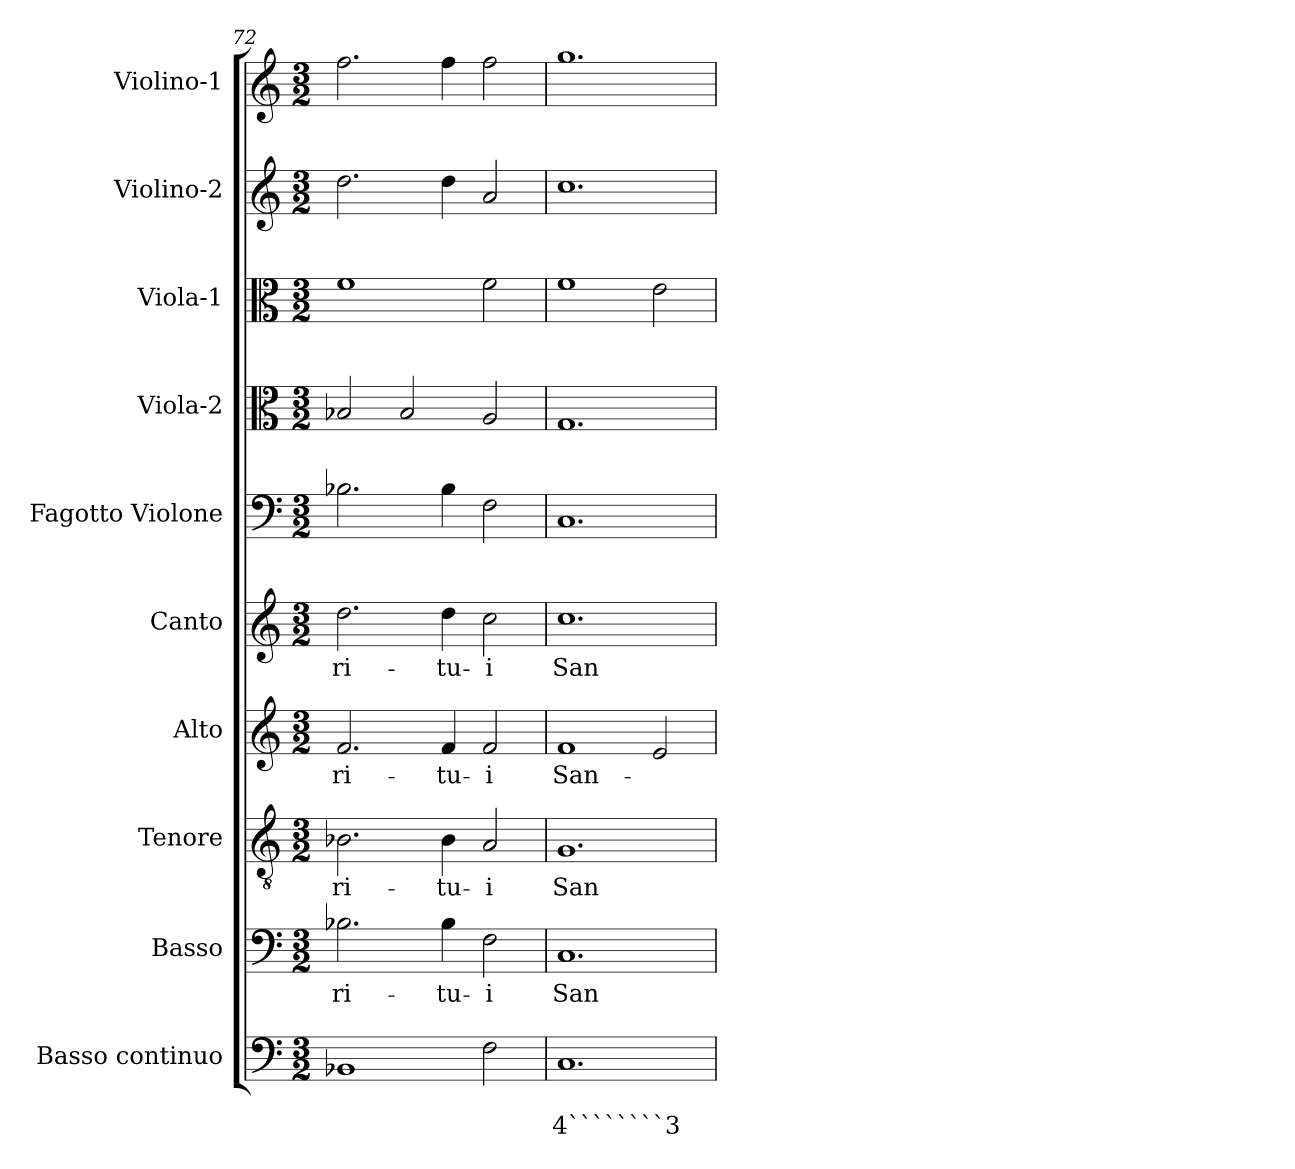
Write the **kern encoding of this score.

**kern	**text	**text	**kern	**text	**kern	**text	**kern	**text	**kern	**text	**kern	**kern	**kern	**kern	**kern
*part10	*part10	*part10	*part9	*part9	*part8	*part8	*part7	*part7	*part6	*part6	*part5	*part4	*part3	*part2	*part1
*staff10	*staff10	*staff10	*staff9	*staff9	*staff8	*staff8	*staff7	*staff7	*staff6	*staff6	*staff5	*staff4	*staff3	*staff2	*staff1
*I"Basso continuo	*	*	*I"Basso	*	*I"Tenore	*	*I"Alto	*	*I"Canto	*	*I"Fagotto Violone	*I"Viola-2	*I"Viola-1	*I"Violino-2	*I"Violino-1
*I'BC	*	*	*I'B	*	*I'T	*	*I'A	*	*I'C	*	*I'Fg	*I'Va2	*I'Va1	*I'Vi2	*I'Vi1
!!LO:LB:g=z
*clefF4	*	*	*clefF4	*	*clefGv2	*	*clefG2	*	*clefG2	*	*clefF4	*clefC3	*clefC3	*clefG2	*clefG2
*k[]	*	*	*k[]	*	*k[]	*	*k[]	*	*k[]	*	*k[]	*k[]	*k[]	*k[]	*k[]
*C:	*	*	*C:	*	*C:	*	*C:	*	*C:	*	*C:	*C:	*C:	*C:	*C:
*M3/2	*	*	*M3/2	*	*M3/2	*	*M3/2	*	*M3/2	*	*M3/2	*M3/2	*M3/2	*M3/2	*M3/2
=72	=72	=72	=72	=72	=72	=72	=72	=72	=72	=72	=72	=72	=72	=72	=72
!	!	!	!	!LO:LY:b	!	!	!	!	!	!	!	!	!	!	!
!	!	!	!	!	!	!LO:LY:b	!	!	!	!	!	!	!	!	!
!	!	!	!	!	!	!	!	!LO:LY:b	!	!	!	!	!	!	!
!	!	!	!	!	!	!	!	!	!	!LO:LY:b	!	!	!	!	!
1BB-X	.	.	2.B-X\	-ri-	2.B-X\	-ri-	2.f/	-ri-	2.dd\	-ri-	2.B-X\	2B-X/	1f	2.dd\	2.ff\
.	.	.	.	.	.	.	.	.	.	.	.	2B-/	.	.	.
!	!	!	!	!LO:LY:b	!	!	!	!	!	!	!	!	!	!	!
!	!	!	!	!	!	!LO:LY:b	!	!	!	!	!	!	!	!	!
!	!	!	!	!	!	!	!	!LO:LY:b	!	!	!	!	!	!	!
!	!	!	!	!	!	!	!	!	!	!LO:LY:b	!	!	!	!	!
.	.	.	4B-\	-tu-	4B-\	-tu-	4f/	-tu-	4dd\	-tu-	4B-\	.	.	4dd\	4ff\
!	!	!	!	!LO:LY:b	!	!	!	!	!	!	!	!	!	!	!
!	!	!	!	!	!	!LO:LY:b	!	!	!	!	!	!	!	!	!
!	!	!	!	!	!	!	!	!LO:LY:b	!	!	!	!	!	!	!
!	!	!	!	!	!	!	!	!	!	!LO:LY:b	!	!	!	!	!
2F\	.	.	2F\	-i	2A/	-i	2f/	-i	2cc\	-i	2F\	2A/	2f\	2a/	2ff\
=73	=73	=73	=73	=73	=73	=73	=73	=73	=73	=73	=73	=73	=73	=73	=73
!	!	!LO:LY:b	!	!	!	!	!	!	!	!	!	!	!	!	!
!	!	!	!	!LO:LY:b	!	!	!	!	!	!	!	!	!	!	!
!	!	!	!	!	!	!LO:LY:b	!	!	!	!	!	!	!	!	!
!	!	!	!	!	!	!	!	!LO:LY:b	!	!	!	!	!	!	!
!	!	!	!	!	!	!	!	!	!	!LO:LY:b	!	!	!	!	!
1.C	.	4````````3	1.C	San-	1.G	San-	1f	San-	1.cc	San-	1.C	1.G	1f	1.cc	1.gg
.	.	.	.	.	.	.	2e/	.	.	.	.	.	2e\	.	.
=	=	=	=	=	=	=	=	=	=	=	=	=	=	=	=
*-	*-	*-	*-	*-	*-	*-	*-	*-	*-	*-	*-	*-	*-	*-	*-
